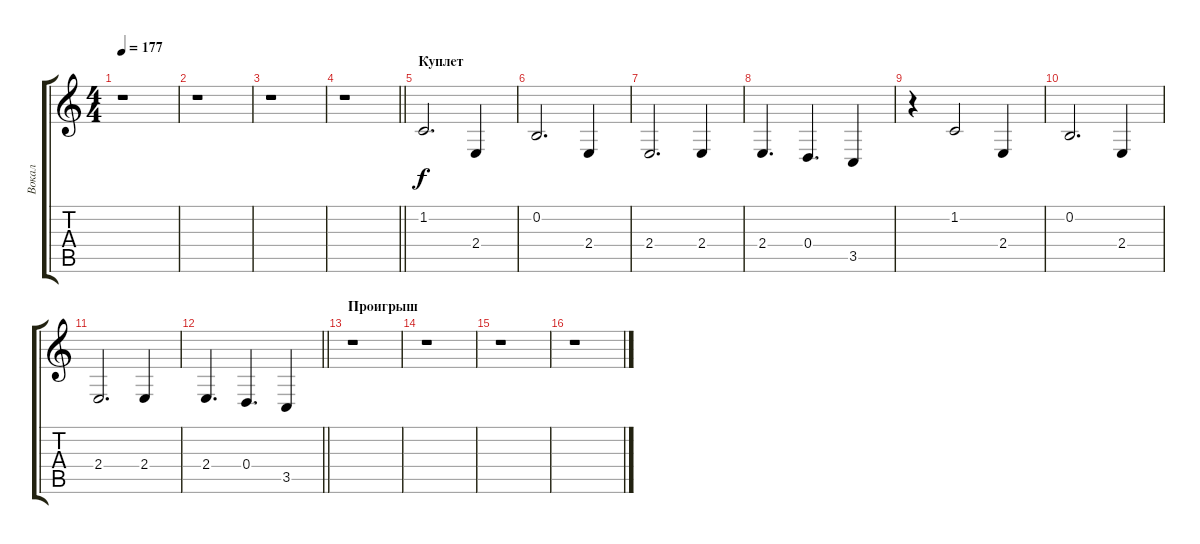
\track ("Вокал" "Вокал") {instrument violin}
\staff {score tabs}
\tuning (E4 B3 G3 D3 A2 E2) {hide}
\ts (4 4)
\tempo 177
\clef g2
\ks c
r.1{dy f} |
r.1 |
r.1 |
\barLineRight lightlight
r.1 |
\section ("" "Куплет")
1.2.2{d} 2.4.4 |
0.2.2{d} 2.4.4 |
2.4.2{d} 2.4.4 |
2.4.4{d} 0.4.4{d} 3.5.4 |
r.4 1.2.2 2.4.4 |
0.2.2{d} 2.4.4 |
2.4.2{d} 2.4.4 |
\barLineRight lightlight
2.4.4{d} 0.4.4{d} 3.5.4 |
\section ("" "Проигрыш")
r.1 |
r.1 |
r.1 |
r.1
